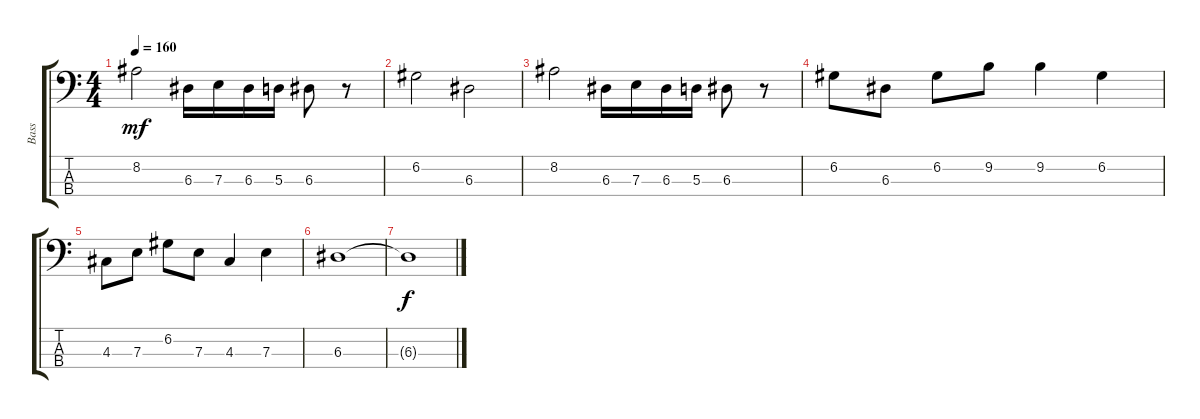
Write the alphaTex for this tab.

\track ("Bass" "Bass") {instrument electricbassfinger}
\staff {score tabs}
\tuning (G2 D2 A1 E1) {hide}
\ts (4 4)
\tempo 160
\clef f4
\ks c
8.2.2{dy mf} 6.3.16 7.3.16 6.3.16 5.3.16 6.3.8 r.8 |
6.2.2 6.3.2 |
8.2.2 6.3.16 7.3.16 6.3.16 5.3.16 6.3.8 r.8 |
6.2.8 6.3.8 6.2.8 9.2.8 9.2.4 6.2.4 |
4.3.8 7.3.8 6.2.8 7.3.8 4.3.4 7.3.4 |
6.3.1 |
6.3{t}.1{dy f}
